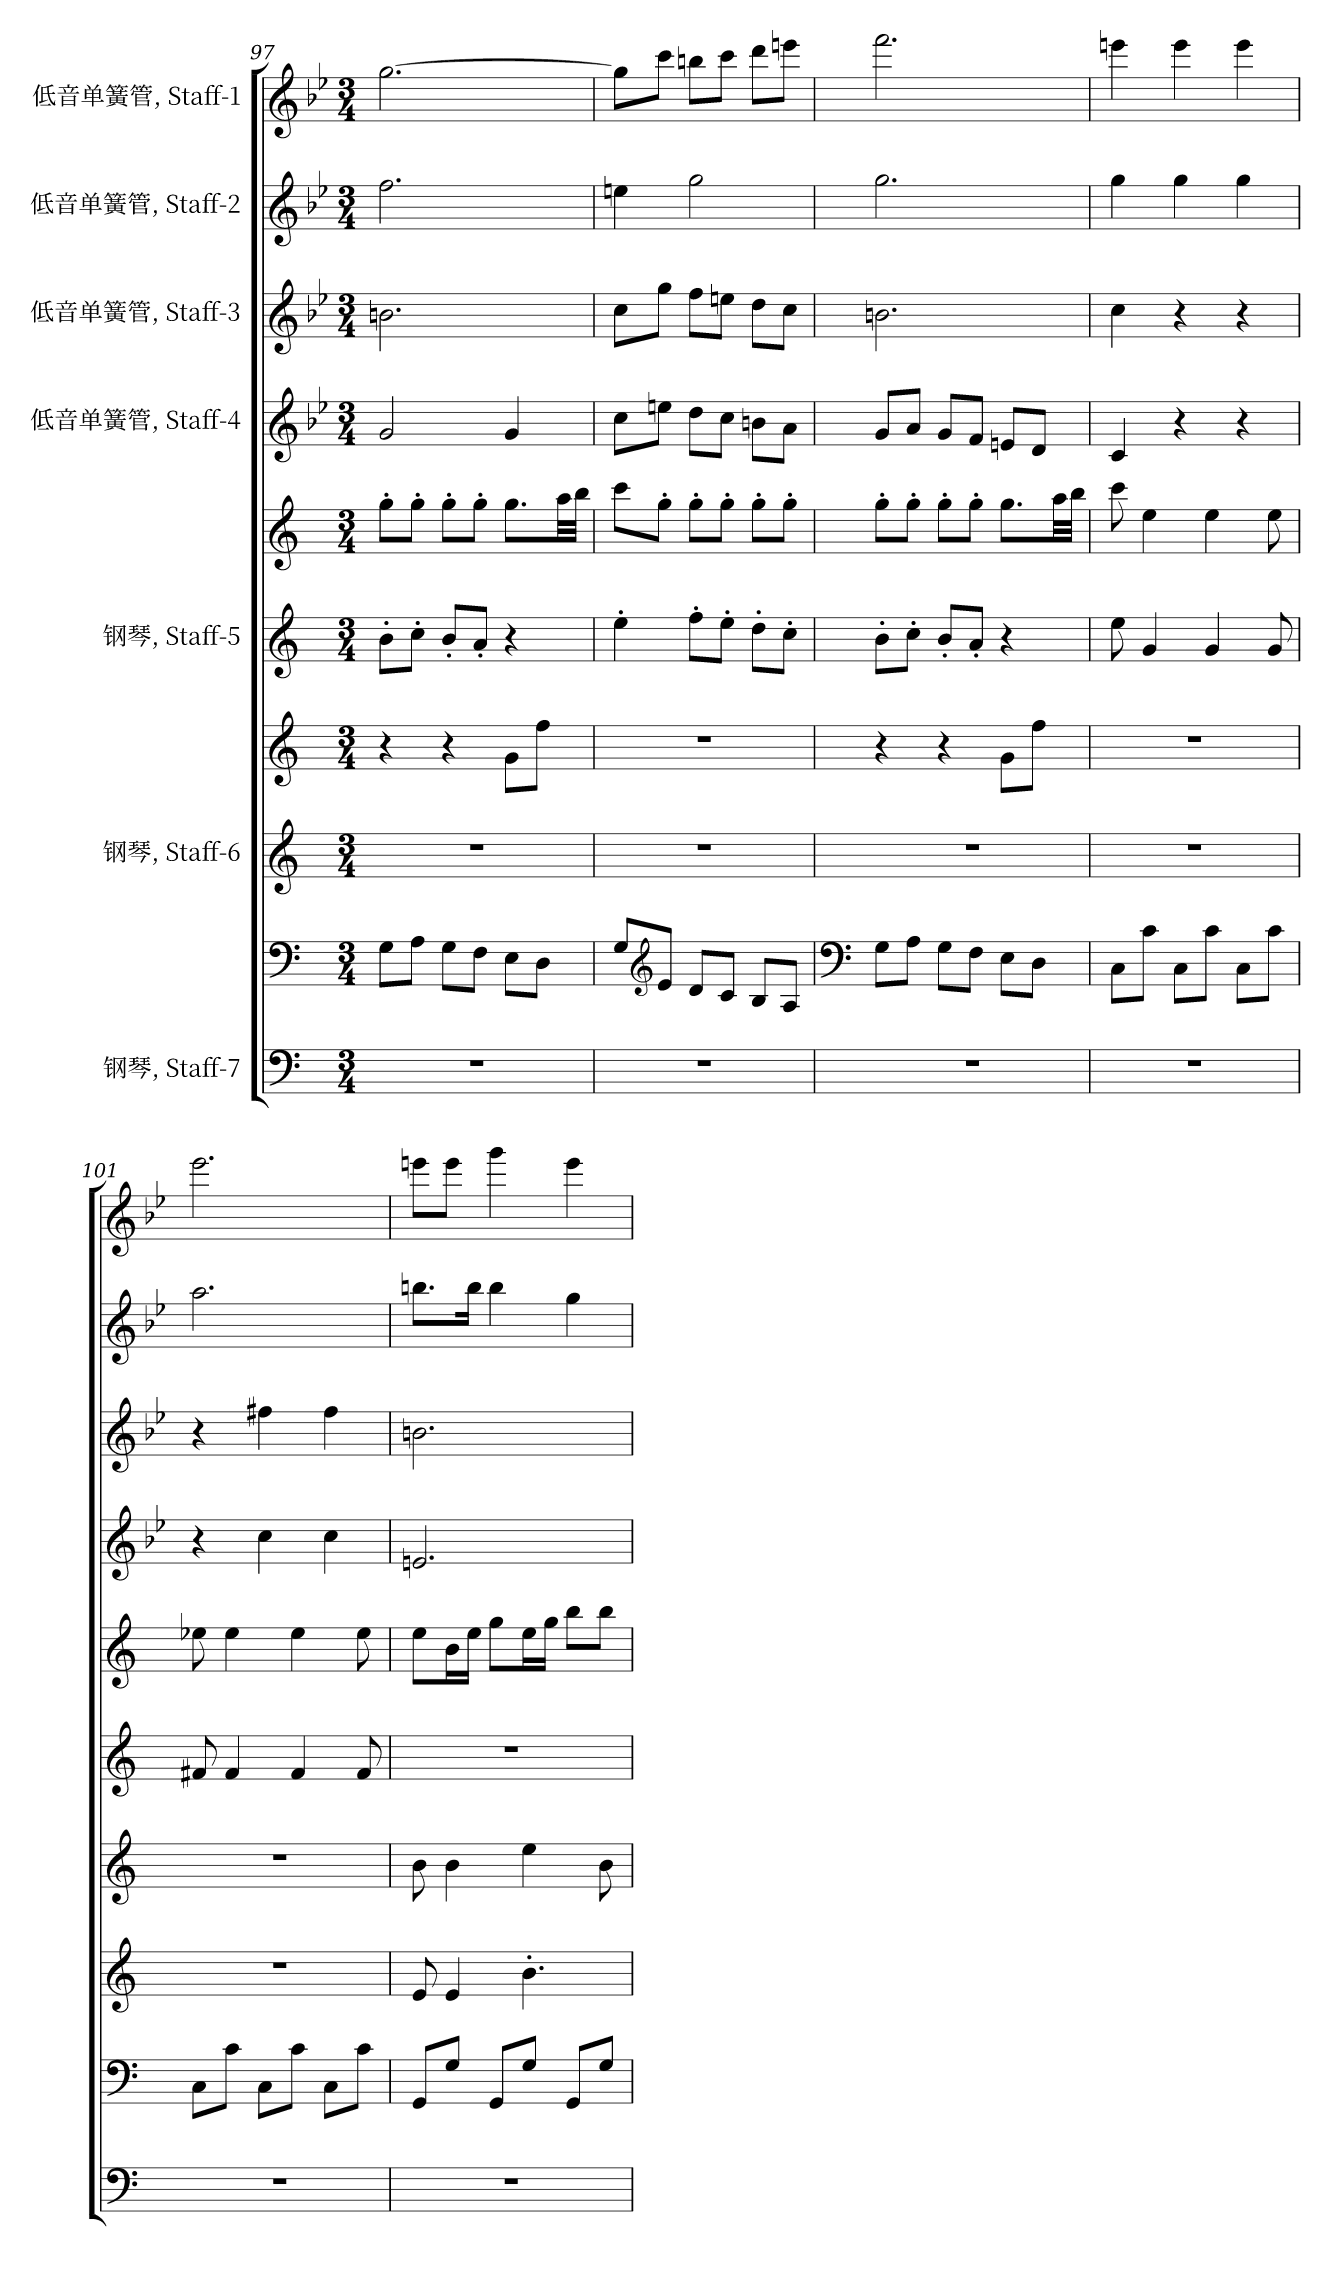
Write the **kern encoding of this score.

**kern	**kern	**kern	**kern	**kern	**kern	**kern	**kern	**kern	**kern
*part7	*part7	*part6	*part6	*part5	*part5	*part4	*part3	*part2	*part1
*staff10	*staff9	*staff8	*staff7	*staff6	*staff5	*staff4	*staff3	*staff2	*staff1
*I"钢琴, Staff-7	*	*I"钢琴, Staff-6	*	*I"钢琴, Staff-5	*	*I"低音单簧管, Staff-4	*I"低音单簧管, Staff-3	*I"低音单簧管, Staff-2	*I"低音单簧管, Staff-1
!!LO:PB:g=z
*clefF4	*clefF4	*clefG2	*clefG2	*clefG2	*clefG2	*clefG2	*clefG2	*clefG2	*clefG2
*	*	*	*	*	*	*ITrd8c14	*ITrd8c14	*ITrd8c14	*ITrd8c14
*k[]	*k[]	*k[]	*k[]	*k[]	*k[]	*k[b-e-]	*k[b-e-]	*k[b-e-]	*k[b-e-]
*M3/4	*M3/4	*M3/4	*M3/4	*M3/4	*M3/4	*M3/4	*M3/4	*M3/4	*M3/4
=97	=97	=97	=97	=97	=97	=97	=97	=97	=97
2.r	8G\L	2.r	4r	8b'\L	8gg'\L	2G/	2.Bn\	2.f\	[2.g\
.	8A\J	.	.	8cc'\J	8gg'\J	.	.	.	.
.	8G\L	.	4r	8b'/L	8gg'\L	.	.	.	.
.	8F\J	.	.	8a'/J	8gg'\J	.	.	.	.
.	8E\L	.	8g\L	4r	8.gg\L	4G/	.	.	.
.	8D\J	.	8ff\J	.	.	.	.	.	.
.	.	.	.	.	32aa\LL	.	.	.	.
.	.	.	.	.	32bb\JJJ	.	.	.	.
=98	=98	=98	=98	=98	=98	=98	=98	=98	=98
2.r	8G/L	2.r	2.r	4ee'\	8ccc\L	8c\L	8c\L	4en\	8g\L]
*	*clefG2	*	*	*	*	*	*	*	*
.	8e/J	.	.	.	8gg'\J	8en\J	8g\J	.	8cc\J
.	8d/L	.	.	8ff'\L	8gg'\L	8d\L	8f\L	2g\	8bn\L
.	8c/J	.	.	8ee'\J	8gg'\J	8c\J	8en\J	.	8cc\J
.	8B/L	.	.	8dd'\L	8gg'\L	8Bn\L	8d\L	.	8dd\L
.	8A/J	.	.	8cc'\J	8gg'\J	8A\J	8c\J	.	8een\J
=99	=99	=99	=99	=99	=99	=99	=99	=99	=99
*	*clefF4	*	*	*	*	*	*	*	*
2.r	8G\L	2.r	4r	8b'\L	8gg'\L	8G/L	2.Bn\	2.g\	2.ff\
.	8A\J	.	.	8cc'\J	8gg'\J	8A/J	.	.	.
.	8G\L	.	4r	8b'/L	8gg'\L	8G/L	.	.	.
.	8F\J	.	.	8a'/J	8gg'\J	8F/J	.	.	.
.	8E\L	.	8g\L	4r	8.gg\L	8En/L	.	.	.
.	8D\J	.	8ff\J	.	.	8D/J	.	.	.
.	.	.	.	.	32aa\LL	.	.	.	.
.	.	.	.	.	32bb\JJJ	.	.	.	.
=100	=100	=100	=100	=100	=100	=100	=100	=100	=100
2.r	8C\L	2.r	2.r	8ee\	8ccc\	4C/	4c\	4g\	4een\
.	8c\J	.	.	4g/	4ee\	.	.	.	.
.	8C\L	.	.	.	.	4r	4r	4g\	4ee\
.	8c\J	.	.	4g/	4ee\	.	.	.	.
.	8C\L	.	.	.	.	4r	4r	4g\	4ee\
.	8c\J	.	.	8g/	8ee\	.	.	.	.
!!LO:PB:g=z
=101	=101	=101	=101	=101	=101	=101	=101	=101	=101
2.r	8C\L	2.r	2.r	8f#X/	8ee-X\	4r	4r	2.a\	2.ee-\
.	8c\J	.	.	4f#/	4ee-\	.	.	.	.
.	8C\L	.	.	.	.	4c\	4f#X\	.	.
.	8c\J	.	.	4f#/	4ee-\	.	.	.	.
.	8C\L	.	.	.	.	4c\	4f#\	.	.
.	8c\J	.	.	8f#/	8ee-\	.	.	.	.
=102	=102	=102	=102	=102	=102	=102	=102	=102	=102
2.r	8GG/L	8e/	8b\	2.r	8ee\L	2.En/	2.Bn\	8.bn\L	8een\L
.	8G/J	4e/	4b\	.	16b\L	.	.	.	8ee\J
.	.	.	.	.	16ee\JJ	.	.	16b\Jk	.
.	8GG/L	.	.	.	8gg\L	.	.	4b\	4gg\
.	8G/J	4.b'\	4ee\	.	16ee\L	.	.	.	.
.	.	.	.	.	16gg\JJ	.	.	.	.
.	8GG/L	.	.	.	8bb\L	.	.	4g\	4ee\
.	8G/J	.	8b\	.	8bb\J	.	.	.	.
=	=	=	=	=	=	=	=	=	=
*-	*-	*-	*-	*-	*-	*-	*-	*-	*-
